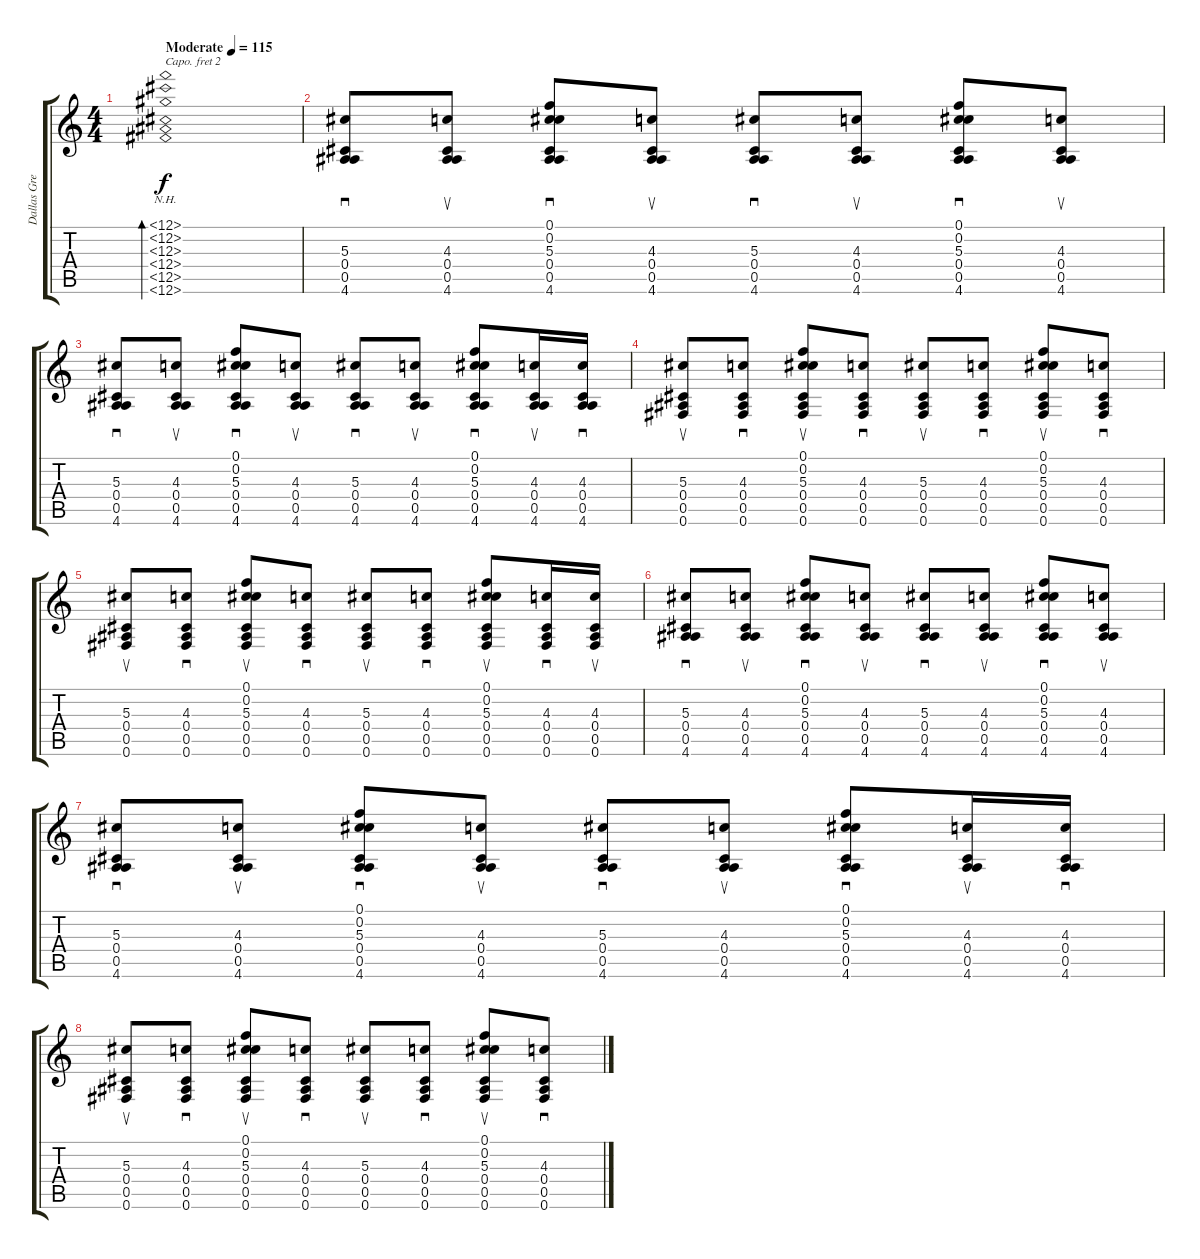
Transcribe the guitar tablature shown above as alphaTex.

\track ("Dallas Green - Guitar" "Dallas Gre") {instrument acousticguitarsteel}
\staff {score tabs}
\capo 2
\tuning (Eb4 B3 Gb3 B2 Ab2 E2) {hide}
\ts (4 4)
\tempo (115 "Moderate")
\clef g2
\ks c
(12.1{nh} 12.2{nh} 12.3{nh} 12.4{nh} 12.5{nh} 12.6{nh}).1{bd 120 dy f instrument acousticguitarsteel} |
(5.3 0.4 0.5 4.6).8{sd} (4.3 0.4 0.5 4.6).8{su} (0.1 0.2 5.3 0.4 0.5 4.6).8{sd} (4.3 0.4 0.5 4.6).8{su} (5.3 0.4 0.5 4.6).8{sd} (4.3 0.4 0.5 4.6).8{su} (0.1 0.2 5.3 0.4 0.5 4.6).8{sd} (4.3 0.4 0.5 4.6).8{su} |
(5.3 0.4 0.5 4.6).8{sd} (4.3 0.4 0.5 4.6).8{su} (0.1 0.2 5.3 0.4 0.5 4.6).8{sd} (4.3 0.4 0.5 4.6).8{su} (5.3 0.4 0.5 4.6).8{sd} (4.3 0.4 0.5 4.6).8{su} (0.1 0.2 5.3 0.4 0.5 4.6).8{sd} (4.3 0.4 0.5 4.6).16{su} (4.3 0.4 0.5 4.6).16{sd} |
(5.3 0.4 0.5 0.6).8{su} (4.3 0.4 0.5 0.6).8{sd} (0.1 0.2 5.3 0.4 0.5 0.6).8{su} (4.3 0.4 0.5 0.6).8{sd} (5.3 0.4 0.5 0.6).8{su} (4.3 0.4 0.5 0.6).8{sd} (0.1 0.2 5.3 0.4 0.5 0.6).8{su} (4.3 0.4 0.5 0.6).8{sd} |
(5.3 0.4 0.5 0.6).8{su} (4.3 0.4 0.5 0.6).8{sd} (0.1 0.2 5.3 0.4 0.5 0.6).8{su} (4.3 0.4 0.5 0.6).8{sd} (5.3 0.4 0.5 0.6).8{su} (4.3 0.4 0.5 0.6).8{sd} (0.1 0.2 5.3 0.4 0.5 0.6).8{su} (4.3 0.4 0.5 0.6).16{sd} (4.3 0.4 0.5 0.6).16{su} |
(5.3 0.4 0.5 4.6).8{sd} (4.3 0.4 0.5 4.6).8{su} (0.1 0.2 5.3 0.4 0.5 4.6).8{sd} (4.3 0.4 0.5 4.6).8{su} (5.3 0.4 0.5 4.6).8{sd} (4.3 0.4 0.5 4.6).8{su} (0.1 0.2 5.3 0.4 0.5 4.6).8{sd} (4.3 0.4 0.5 4.6).8{su} |
(5.3 0.4 0.5 4.6).8{sd} (4.3 0.4 0.5 4.6).8{su} (0.1 0.2 5.3 0.4 0.5 4.6).8{sd} (4.3 0.4 0.5 4.6).8{su} (5.3 0.4 0.5 4.6).8{sd} (4.3 0.4 0.5 4.6).8{su} (0.1 0.2 5.3 0.4 0.5 4.6).8{sd} (4.3 0.4 0.5 4.6).16{su} (4.3 0.4 0.5 4.6).16{sd} |
(5.3 0.4 0.5 0.6).8{su} (4.3 0.4 0.5 0.6).8{sd} (0.1 0.2 5.3 0.4 0.5 0.6).8{su} (4.3 0.4 0.5 0.6).8{sd} (5.3 0.4 0.5 0.6).8{su} (4.3 0.4 0.5 0.6).8{sd} (0.1 0.2 5.3 0.4 0.5 0.6).8{su} (4.3 0.4 0.5 0.6).8{sd}
